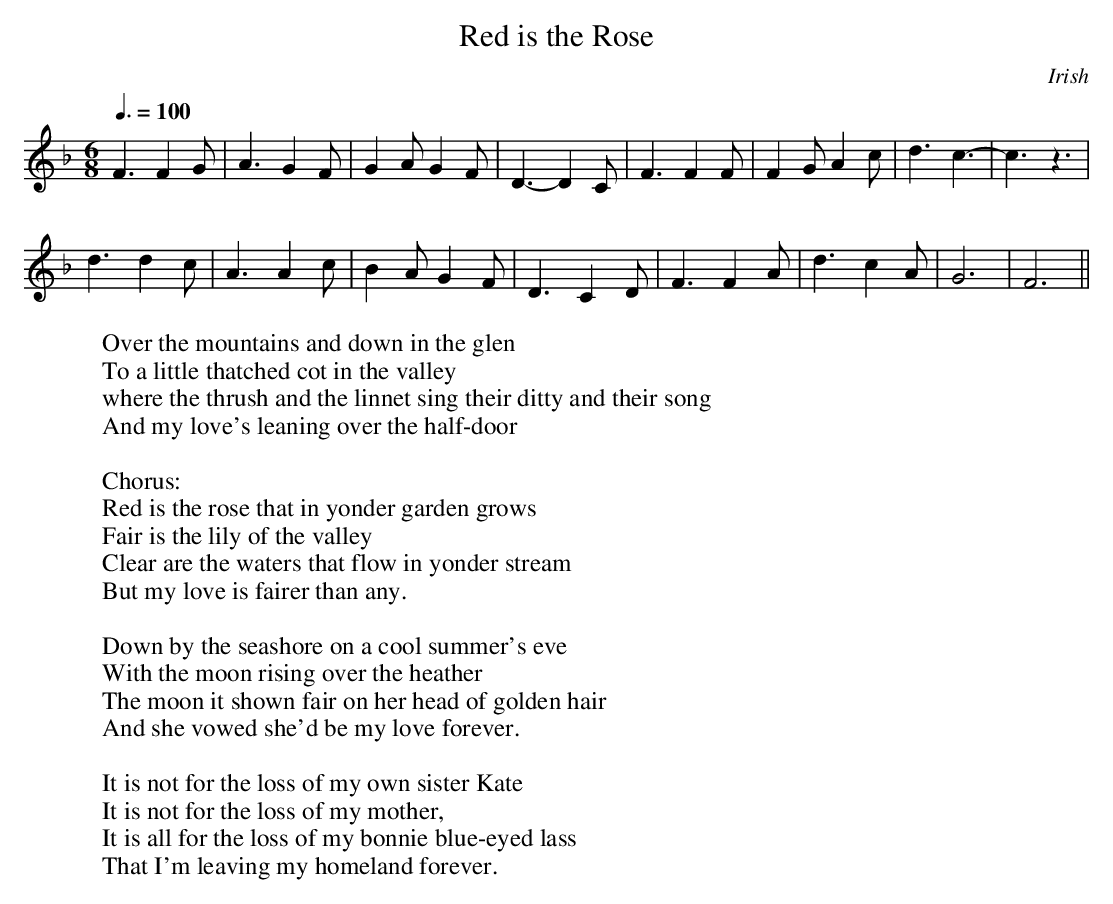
X:1
T:Red is the Rose
O:Irish
M:6/8
L:1/8
Q:3/8=100
W:Over the mountains and down in the glen
W:To a little thatched cot in the valley
W:where the thrush and the linnet sing their ditty and their song
W:And my love's leaning over the half-door
W:
W:  Chorus:
W:  Red is the rose that in yonder garden grows
W:  Fair is the lily of the valley
W:  Clear are the waters that flow in yonder stream
W:  But my love is fairer than any.
W:
W:Down by the seashore on a cool summer's eve
W:With the moon rising over the heather
W:The moon it shown fair on her head of golden hair
W:And she vowed she'd be my love forever.
W:
W:It is not for the loss of my own sister Kate
W:It is not for the loss of my mother,
W:It is all for the loss of my bonnie blue-eyed lass
W:That I'm leaving my homeland forever.
K:F
F3 F2G|A3 G2F|G2A G2F|D3- D2C-|F3 F2F|F2G A2c|d3 c3-|c3 z3|
d3 d2c|A3 A2c|B2A G2F|D3 C2-D|F3 F2A|d3 c2A|G6|F6||
